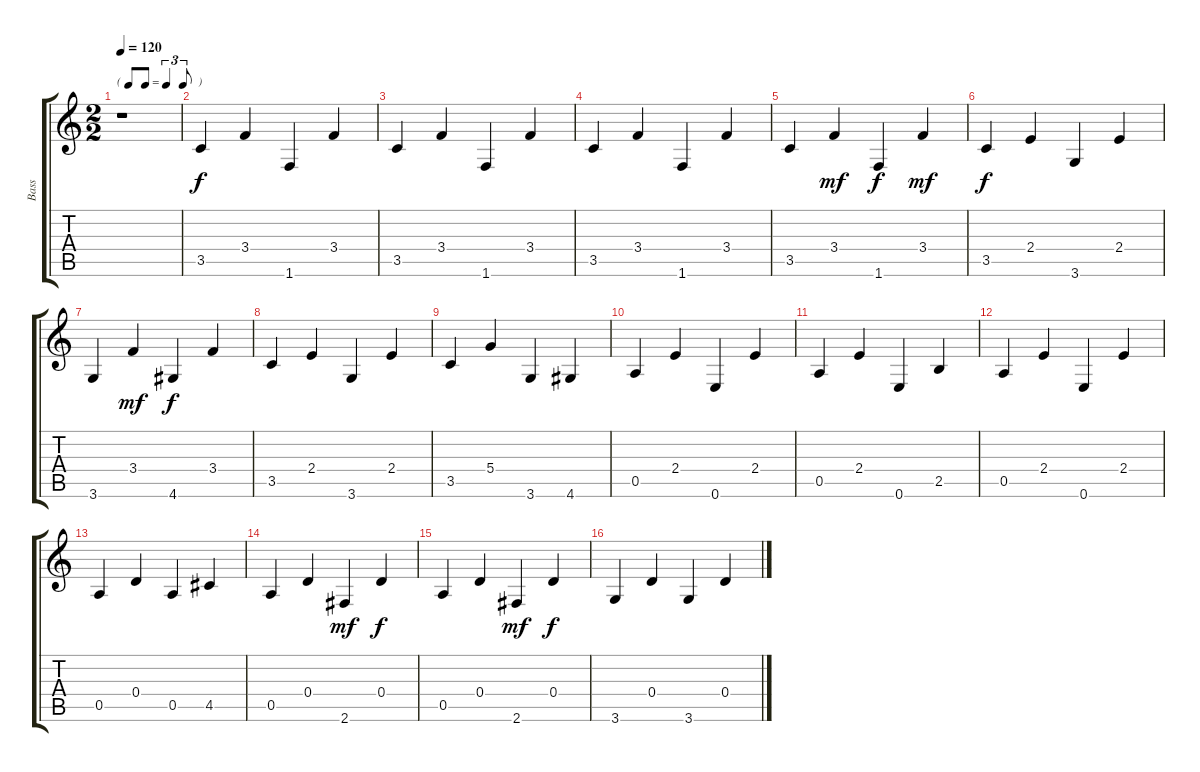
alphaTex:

\track ("Bass" "Bass") {instrument acousticguitarnylon}
\staff {score tabs}
\tuning (E4 B3 G3 D3 A2 E2) {hide}
\ts (2 2)
\tf triplet8th
\tempo 120
\tempo 172
\tempo 120
\clef g2
\ks c
r.1{dy f volume 12 balance 10 instrument acousticguitarnylon} |
3.5.4 3.4.4 1.6.4 3.4.4 |
3.5.4 3.4.4 1.6.4 3.4.4 |
3.5.4 3.4.4 1.6.4 3.4.4 |
3.5.4 3.4.4{dy mf} 1.6.4{dy f} 3.4.4{dy mf} |
3.5.4{dy f} 2.4.4 3.6.4 2.4.4 |
3.6.4 3.4.4{dy mf} 4.6.4{dy f} 3.4.4 |
3.5.4 2.4.4 3.6.4 2.4.4 |
3.5.4 5.4.4 3.6.4 4.6.4 |
0.5.4 2.4.4 0.6.4 2.4.4 |
0.5.4 2.4.4 0.6.4 2.5.4 |
0.5.4 2.4.4 0.6.4 2.4.4 |
0.5.4 0.4.4 0.5.4 4.5.4 |
0.5.4 0.4.4 2.6.4{dy mf} 0.4.4{dy f} |
0.5.4 0.4.4 2.6.4{dy mf} 0.4.4{dy f} |
3.6.4 0.4.4 3.6.4 0.4.4
